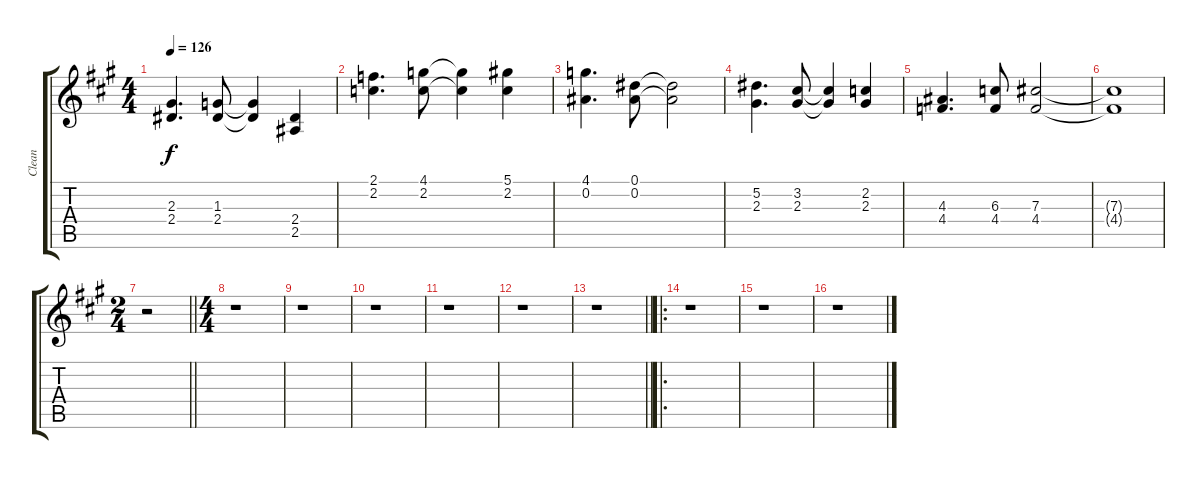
\track ("Clean" "Clean") {instrument electricguitarclean}
\staff {score tabs}
\tuning (Eb4 Bb3 Gb3 Db3 Ab2 Eb2) {hide}
\ts (4 4)
\tempo 126
\clef g2
\ks a
(2.3 2.4).4{d dy f} (1.3 2.4).8 (1.3{t} 2.4{t}).4 (2.4 2.5).4 |
(2.1 2.2).4{d} (4.1 2.2).8 (4.1{t} 2.2{t}).4 (5.1 2.2).4 |
(4.1 0.2).4{d} (0.1 0.2).8 (0.1{t} 0.2{t}).2 |
(5.2 2.3).4{d} (3.2 2.3).8 (3.2{t} 2.3{t}).4 (2.2 2.3).4 |
(4.3 4.4).4{d} (6.3 4.4).8 (7.3 4.4).2 |
(7.3{t} 4.4{t}).1 |
\ts (2 4)
\barLineRight lightlight
r.2 |
\ts (4 4)
r.1 |
r.1 |
r.1 |
r.1 |
r.1 |
\barLineRight lightlight
r.1 |
\ro
r.1 |
r.1 |
r.1
